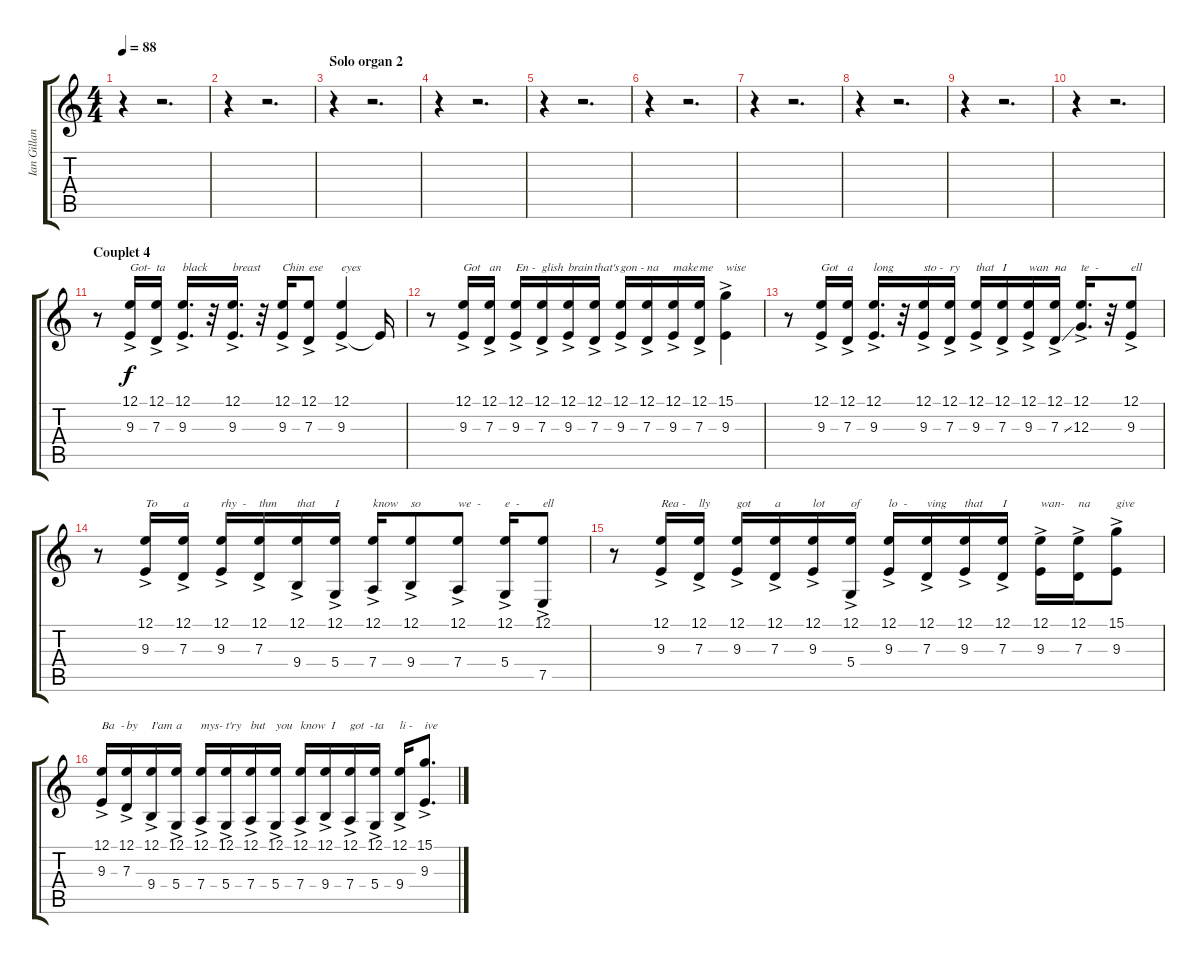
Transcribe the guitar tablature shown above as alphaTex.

\track ("Ian Gillan" "Ian Gillan") {instrument voiceoohs}
\staff {score tabs}
\tuning (E4 B3 G3 D3 A2 E2) {hide}
\ts (4 4)
\tempo 88
\clef g2
\ks c
r.4{dy f} r.2{d} |
r.4 r.2{d} |
\section ("" "Solo organ 2")
r.4 r.2{d} |
r.4 r.2{d} |
r.4 r.2{d} |
r.4 r.2{d} |
r.4 r.2{d} |
r.4 r.2{d} |
r.4 r.2{d} |
r.4 r.2{d} |
\section ("" "Couplet 4 ")
r.8 (12.1{ac} 9.3).16{txt "Got-"} (12.1{ac} 7.3).16{txt "ta"} (12.1{ac} 9.3).16{d txt "black"} r.32 (12.1{ac} 9.3).16{d txt "breast"} r.32 (12.1{ac} 9.3).16{txt "Chin "} (12.1{ac} 7.3).8{txt "ese"} (12.1{ac} 9.3).4{txt "eyes"} 9.3{t}.16 |
r.8 (12.1{ac} 9.3).16{txt "Got"} (12.1{ac} 7.3).16{txt "an"} (12.1{ac} 9.3).16{txt "En -"} (12.1{ac} 7.3).16{txt "glish"} (12.1{ac} 9.3).16{txt "brain"} (12.1{ac} 7.3).16{txt "that's"} (12.1{ac} 9.3).16{txt "gon -"} (12.1{ac} 7.3).16{txt "na"} (12.1{ac} 9.3).16{txt "make"} (12.1{ac} 7.3).16{txt "me"} (15.1{ac} 9.3).4{txt "wise"} |
r.8 (12.1{ac} 9.3).16{txt "Got"} (12.1{ac} 7.3).16{txt "a"} (12.1{ac} 9.3).16{d txt "long"} r.32 (12.1{ac} 9.3).16{txt "sto -"} (12.1{ac} 7.3).16{txt "ry"} (12.1{ac} 9.3).16{txt "that"} (12.1{ac} 7.3).16{txt "I"} (12.1{ac} 9.3).16{txt "wan  -"} (12.1{ac} 7.3{ss}).16{txt "na"} (12.1{ac} 12.3).16{d txt "te  -"} r.32 (12.1{ac} 9.3).8{txt "ell"} |
r.8 (12.1{ac} 9.3).16{txt "To"} (12.1{ac} 7.3).16{txt "a"} (12.1{ac} 9.3).16{txt "rhy  -"} (12.1{ac} 7.3).16{txt "thm"} (12.1{ac} 9.4).16{txt "that"} (12.1{ac} 5.4).16{txt "I"} (12.1{ac} 7.4).16{txt "know"} (12.1{ac} 9.4).8{txt "so"} (12.1{ac} 7.4).8{txt "we  -"} (12.1{ac} 5.4).16{txt "e  -"} (12.1{ac} 7.5).8{txt "ell"} |
r.8 (12.1{ac} 9.3).16{txt "Rea -"} (12.1{ac} 7.3).16{txt "lly"} (12.1{ac} 9.3).16{txt "got"} (12.1{ac} 7.3).16{txt "a"} (12.1{ac} 9.3).16{txt "lot"} (12.1{ac} 5.4).16{txt "of"} (12.1{ac} 9.3).16{txt "lo  -"} (12.1{ac} 7.3).16{txt "ving"} (12.1{ac} 9.3).16{txt "that"} (12.1{ac} 7.3).16{txt "I"} (12.1{ac} 9.3).16{txt "wan-"} (12.1{ac} 7.3).16{txt "na"} (15.1{ac} 9.3).8{txt "give"} |
(12.1{ac} 9.3).16{txt "Ba  -"} (12.1{ac} 7.3).16{txt "by"} (12.1{ac} 9.4).16{txt "I'am"} (12.1{ac} 5.4).16{txt "a"} (12.1{ac} 7.4).16{txt "mys-"} (12.1{ac} 5.4).16{txt "t'ry"} (12.1{ac} 7.4).16{txt "but"} (12.1{ac} 5.4).16{txt "you"} (12.1{ac} 7.4).16{txt "know"} (12.1{ac} 9.4).16{txt "  I"} (12.1{ac} 7.4).16{txt "got  -"} (12.1{ac} 5.4).16{txt "ta"} (12.1{ac} 9.4).16{txt "li -"} (15.1{ac} 9.3).8{d txt "ive"}
